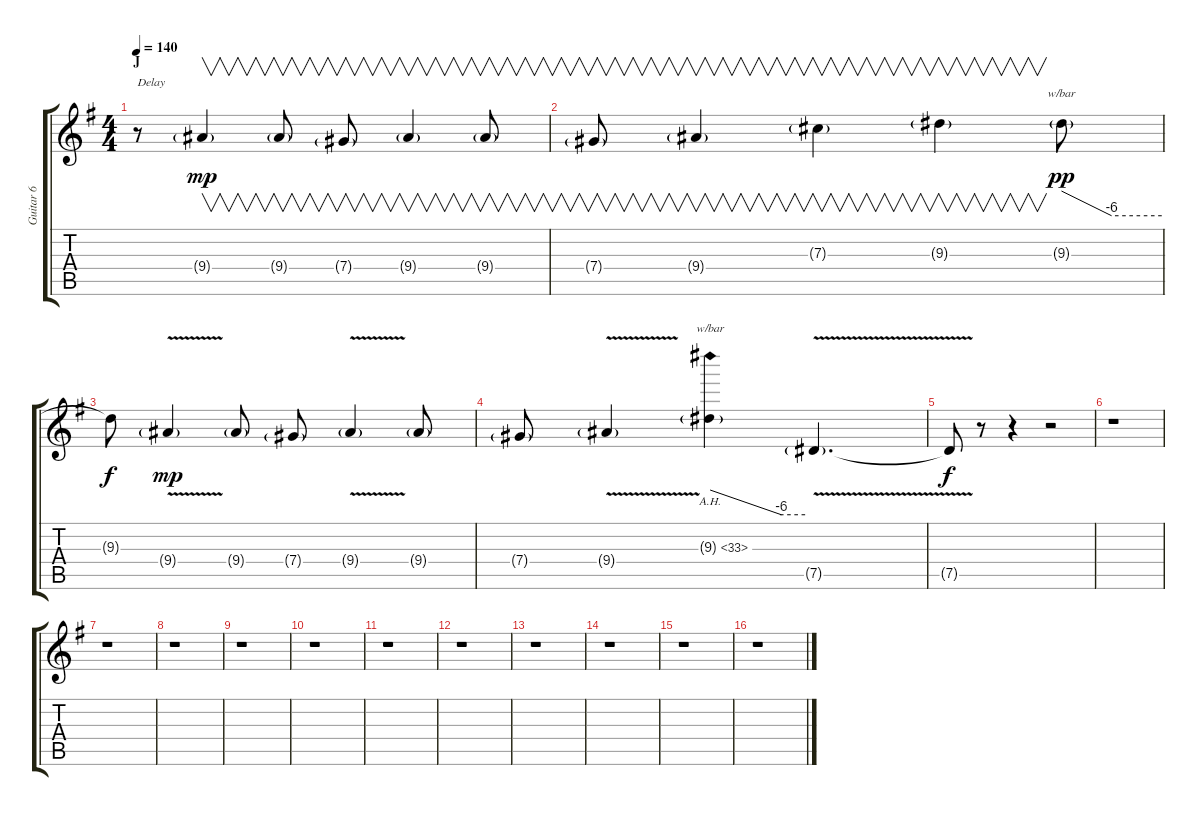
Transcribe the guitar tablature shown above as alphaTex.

\track ("Guitar 6" "Guitar 6") {instrument overdrivenguitar}
\staff {score tabs}
\tuning (Eb4 Bb3 Gb3 Db3 Ab2 Eb2) {hide}
\ts (4 4)
\section ("" "J")
\tempo 140
\clef g2
\ks g
r.8{txt "Delay" dy mf volume 11} 9.4{g}.4{v dy mp} 9.4{g}.8{v} 7.4{g}.8{v} 9.4{g}.4{v} 9.4{g}.8{v} |
7.4{g}.8{v} 9.4{g}.4{v} 7.3{g}.4{v} 9.3{g}.4{v} 9.3{g}.8{tbe (custom default 0 0 30 -24 60 -24) dy pp} |
9.3{t}.8{dy f} 9.4{v g}.4{dy mp} 9.4{g}.8 7.4{g}.8 9.4{v g}.4 9.4{g}.8 |
7.4{g}.8 9.4{v g}.4 9.3{ah 24 g}.4{tbe (custom default 0 0 45 -24 60 -24)} 7.5{v g}.4{d} |
7.5{t}.8{dy f} r.8 r.4 r.2 |
r.1 |
r.1 |
r.1 |
r.1 |
r.1 |
r.1 |
r.1 |
r.1 |
r.1 |
r.1 |
r.1
